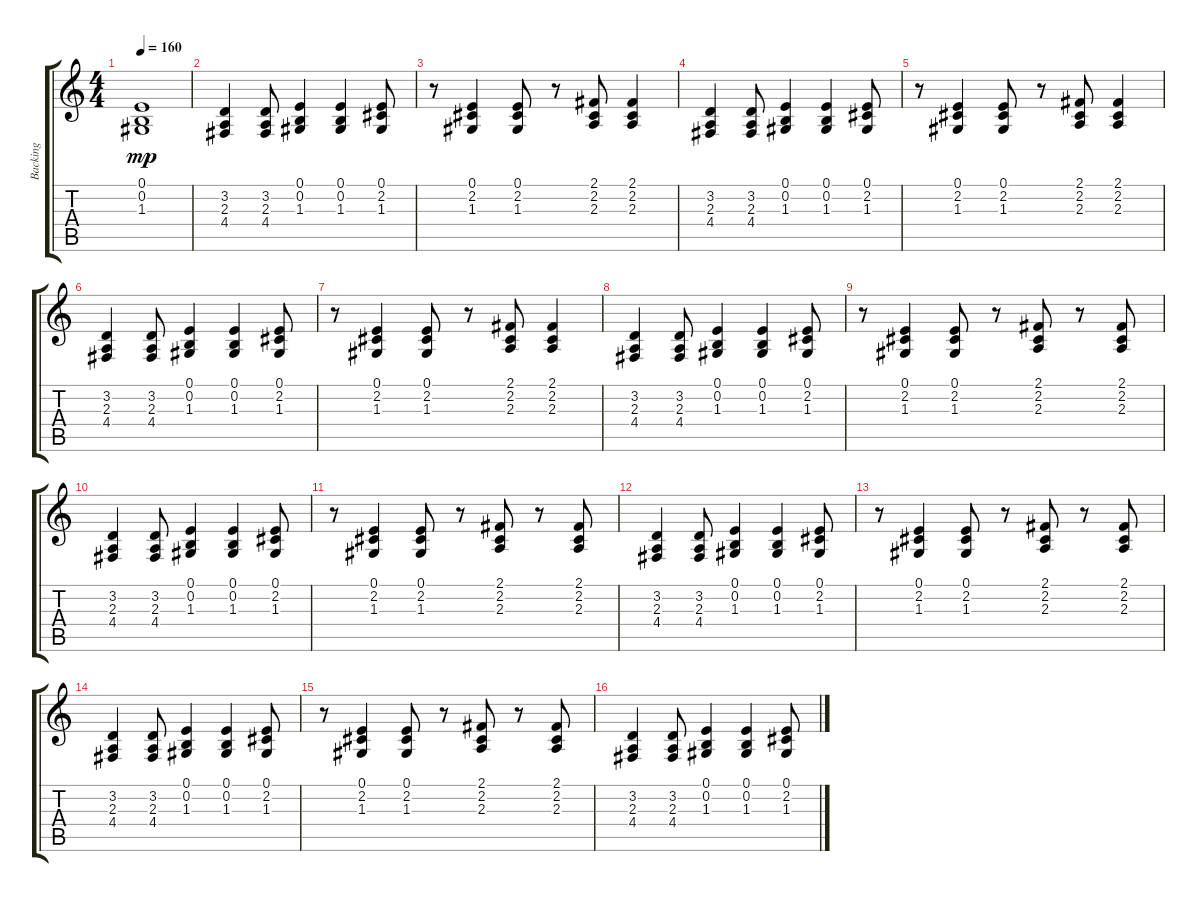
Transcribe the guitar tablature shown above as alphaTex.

\track ("Backing" "Backing") {instrument brightacousticpiano}
\staff {score tabs}
\tuning (E4 B3 G3 D3 A2 E2) {hide}
\ts (4 4)
\tempo 160
\clef g2
\ks c
(0.1 0.2 1.3).1{dy mp} |
(3.2 2.3 4.4).4 (3.2 2.3 4.4).8 (0.1 0.2 1.3).4 (0.1 0.2 1.3).4 (0.1 2.2 1.3).8 |
r.8 (0.1 2.2 1.3).4 (0.1 2.2 1.3).8 r.8 (2.1 2.2 2.3).8 (2.1 2.2 2.3).4 |
(3.2 2.3 4.4).4 (3.2 2.3 4.4).8 (0.1 0.2 1.3).4 (0.1 0.2 1.3).4 (0.1 2.2 1.3).8 |
r.8 (0.1 2.2 1.3).4 (0.1 2.2 1.3).8 r.8 (2.1 2.2 2.3).8 (2.1 2.2 2.3).4 |
(3.2 2.3 4.4).4 (3.2 2.3 4.4).8 (0.1 0.2 1.3).4 (0.1 0.2 1.3).4 (0.1 2.2 1.3).8 |
r.8 (0.1 2.2 1.3).4 (0.1 2.2 1.3).8 r.8 (2.1 2.2 2.3).8 (2.1 2.2 2.3).4 |
(3.2 2.3 4.4).4 (3.2 2.3 4.4).8 (0.1 0.2 1.3).4 (0.1 0.2 1.3).4 (0.1 2.2 1.3).8 |
r.8 (0.1 2.2 1.3).4 (0.1 2.2 1.3).8 r.8 (2.1 2.2 2.3).8 r.8 (2.1 2.2 2.3).8 |
(3.2 2.3 4.4).4 (3.2 2.3 4.4).8 (0.1 0.2 1.3).4 (0.1 0.2 1.3).4 (0.1 2.2 1.3).8 |
r.8 (0.1 2.2 1.3).4 (0.1 2.2 1.3).8 r.8 (2.1 2.2 2.3).8 r.8 (2.1 2.2 2.3).8 |
(3.2 2.3 4.4).4 (3.2 2.3 4.4).8 (0.1 0.2 1.3).4 (0.1 0.2 1.3).4 (0.1 2.2 1.3).8 |
r.8 (0.1 2.2 1.3).4 (0.1 2.2 1.3).8 r.8 (2.1 2.2 2.3).8 r.8 (2.1 2.2 2.3).8 |
(3.2 2.3 4.4).4 (3.2 2.3 4.4).8 (0.1 0.2 1.3).4 (0.1 0.2 1.3).4 (0.1 2.2 1.3).8 |
r.8 (0.1 2.2 1.3).4 (0.1 2.2 1.3).8 r.8 (2.1 2.2 2.3).8 r.8 (2.1 2.2 2.3).8 |
(3.2 2.3 4.4).4 (3.2 2.3 4.4).8 (0.1 0.2 1.3).4 (0.1 0.2 1.3).4 (0.1 2.2 1.3).8
